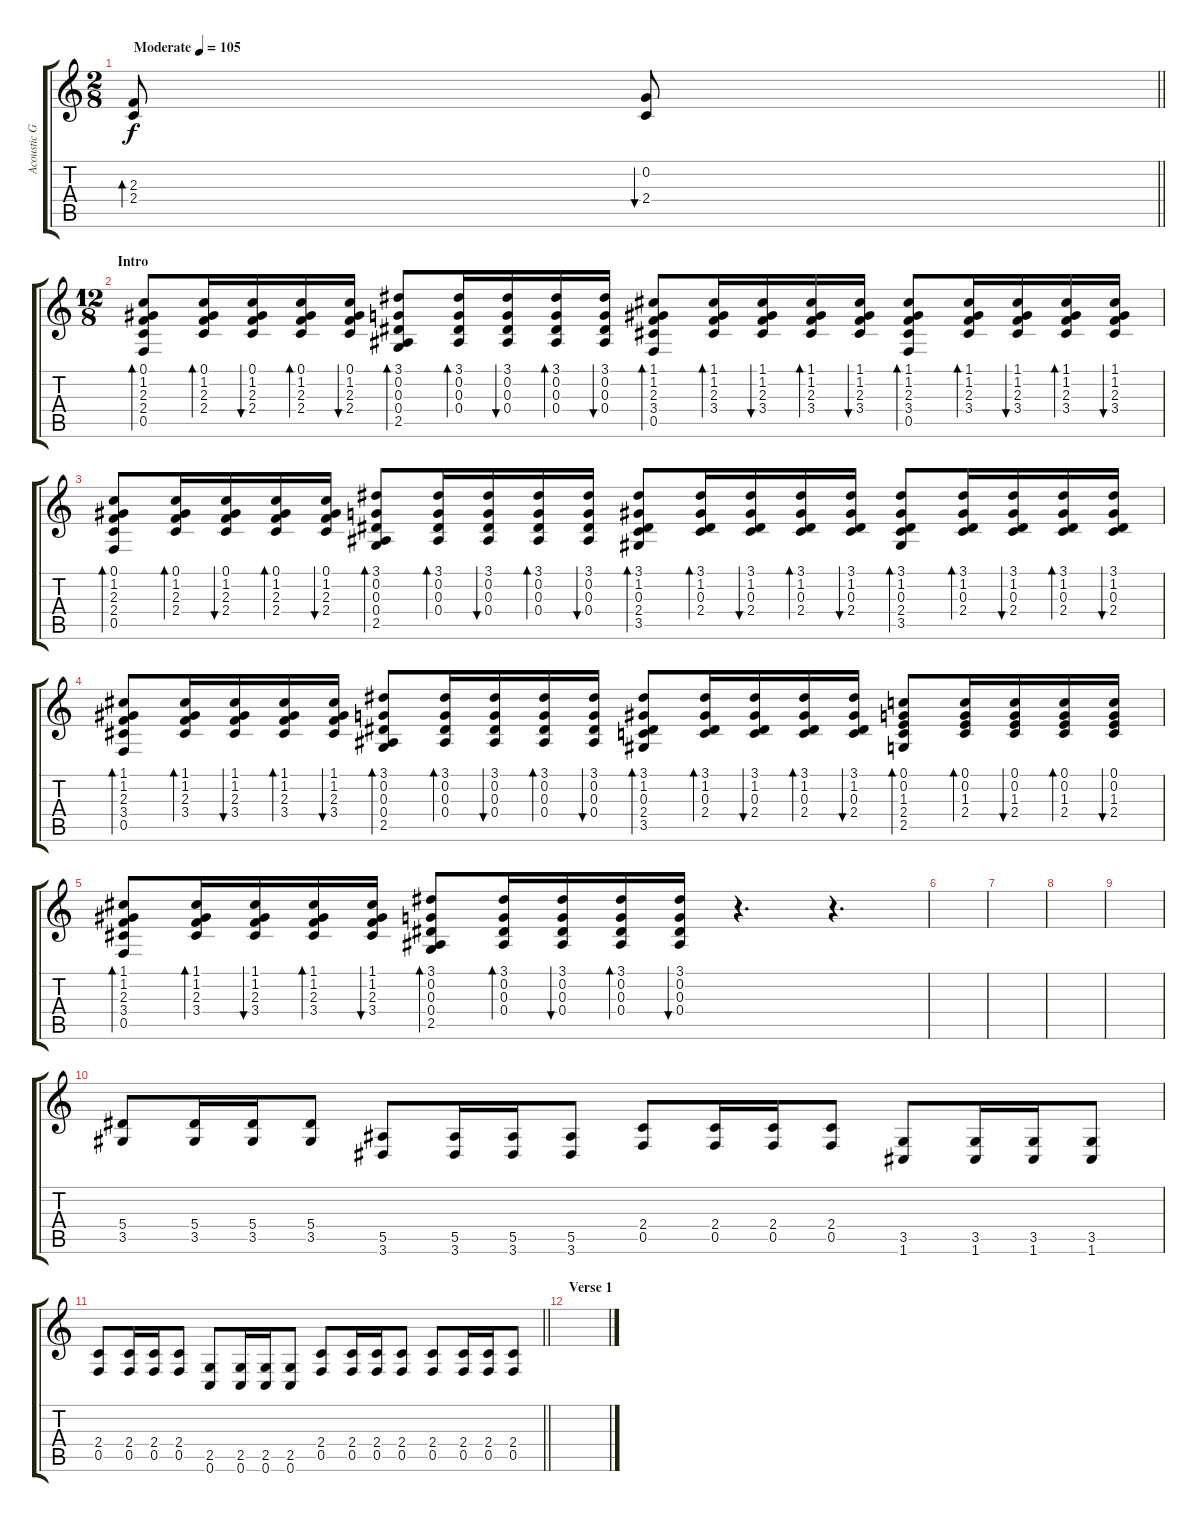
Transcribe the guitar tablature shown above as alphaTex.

\track ("Acoustic Guitar" "Acoustic G") {instrument acousticguitarsteel}
\staff {score tabs}
\tuning (C4 G3 Eb3 Bb2 F2 C2) {hide}
\ts (2 8)
\tempo (105 "Moderate")
\clef g2
\barLineRight lightlight
\ks c
(2.3 2.4).8{bd 120 dy f instrument acousticguitarsteel} (0.2 2.4).8{bu 120} |
\ts (12 8)
\section ("" "Intro")
(0.1 1.2 2.3 2.4 0.5).8{bd 120} (0.1 1.2 2.3 2.4).16{bd 60} (0.1 1.2 2.3 2.4).16{bu 60} (0.1 1.2 2.3 2.4).16{bd 60} (0.1 1.2 2.3 2.4).16{bu 60} (3.1 0.2 0.3 0.4 2.5).8{bd 60} (3.1 0.2 0.3 0.4).16{bd 60} (3.1 0.2 0.3 0.4).16{bu 60} (3.1 0.2 0.3 0.4).16{bd 60} (3.1 0.2 0.3 0.4).16{bu 60} (1.1 1.2 2.3 3.4 0.5).8{bd 60} (1.1 1.2 2.3 3.4).16{bd 60} (1.1 1.2 2.3 3.4).16{bu 60} (1.1 1.2 2.3 3.4).16{bd 60} (1.1 1.2 2.3 3.4).16{bu 60} (1.1 1.2 2.3 3.4 0.5).8{bd 60} (1.1 1.2 2.3 3.4).16{bd 60} (1.1 1.2 2.3 3.4).16{bu 60} (1.1 1.2 2.3 3.4).16{bd 60} (1.1 1.2 2.3 3.4).16{bu 60} |
(0.1 1.2 2.3 2.4 0.5).8{bd 120} (0.1 1.2 2.3 2.4).16{bd 60} (0.1 1.2 2.3 2.4).16{bu 60} (0.1 1.2 2.3 2.4).16{bd 60} (0.1 1.2 2.3 2.4).16{bu 60} (3.1 0.2 0.3 0.4 2.5).8{bd 60} (3.1 0.2 0.3 0.4).16{bd 60} (3.1 0.2 0.3 0.4).16{bu 60} (3.1 0.2 0.3 0.4).16{bd 60} (3.1 0.2 0.3 0.4).16{bu 60} (3.1 1.2 0.3 2.4 3.5).8{bd 60} (3.1 1.2 0.3 2.4).16{bd 60} (3.1 1.2 0.3 2.4).16{bu 60} (3.1 1.2 0.3 2.4).16{bd 60} (3.1 1.2 0.3 2.4).16{bu 60} (3.1 1.2 0.3 2.4 3.5).8{bd 60} (3.1 1.2 0.3 2.4).16{bd 60} (3.1 1.2 0.3 2.4).16{bu 60} (3.1 1.2 0.3 2.4).16{bd 60} (3.1 1.2 0.3 2.4).16{bu 60} |
(1.1 1.2 2.3 3.4 0.5).8{bd 60} (1.1 1.2 2.3 3.4).16{bd 60} (1.1 1.2 2.3 3.4).16{bu 60} (1.1 1.2 2.3 3.4).16{bd 60} (1.1 1.2 2.3 3.4).16{bu 60} (3.1 0.2 0.3 0.4 2.5).8{bd 60} (3.1 0.2 0.3 0.4).16{bd 60} (3.1 0.2 0.3 0.4).16{bu 60} (3.1 0.2 0.3 0.4).16{bd 60} (3.1 0.2 0.3 0.4).16{bu 60} (3.1 1.2 0.3 2.4 3.5).8{bd 60} (3.1 1.2 0.3 2.4).16{bd 60} (3.1 1.2 0.3 2.4).16{bu 60} (3.1 1.2 0.3 2.4).16{bd 60} (3.1 1.2 0.3 2.4).16{bu 60} (0.1 0.2 1.3 2.4 2.5).8{bd 60} (0.1 0.2 1.3 2.4).16{bd 60} (0.1 0.2 1.3 2.4).16{bu 60} (0.1 0.2 1.3 2.4).16{bd 60} (0.1 0.2 1.3 2.4).16{bu 60} |
(1.1 1.2 2.3 3.4 0.5).8{bd 60} (1.1 1.2 2.3 3.4).16{bd 60} (1.1 1.2 2.3 3.4).16{bu 60} (1.1 1.2 2.3 3.4).16{bd 60} (1.1 1.2 2.3 3.4).16{bu 60} (3.1 0.2 0.3 0.4 2.5).8{bd 60} (3.1 0.2 0.3 0.4).16{bd 60} (3.1 0.2 0.3 0.4).16{bu 60} (3.1 0.2 0.3 0.4).16{bd 60} (3.1 0.2 0.3 0.4).16{bu 60} r.4{d} r.4{d} |
|
|
|
|
(5.4 3.5).8 (5.4 3.5).16 (5.4 3.5).16 (5.4 3.5).8 (5.5 3.6).8 (5.5 3.6).16 (5.5 3.6).16 (5.5 3.6).8 (2.4 0.5).8 (2.4 0.5).16 (2.4 0.5).16 (2.4 0.5).8 (3.5 1.6).8 (3.5 1.6).16 (3.5 1.6).16 (3.5 1.6).8 |
\barLineRight lightlight
(2.4 0.5).8 (2.4 0.5).16 (2.4 0.5).16 (2.4 0.5).8 (2.5 0.6).8 (2.5 0.6).16 (2.5 0.6).16 (2.5 0.6).8 (2.4 0.5).8 (2.4 0.5).16 (2.4 0.5).16 (2.4 0.5).8 (2.4 0.5).8 (2.4 0.5).16 (2.4 0.5).16 (2.4 0.5).8 |
\section ("" "Verse 1")
